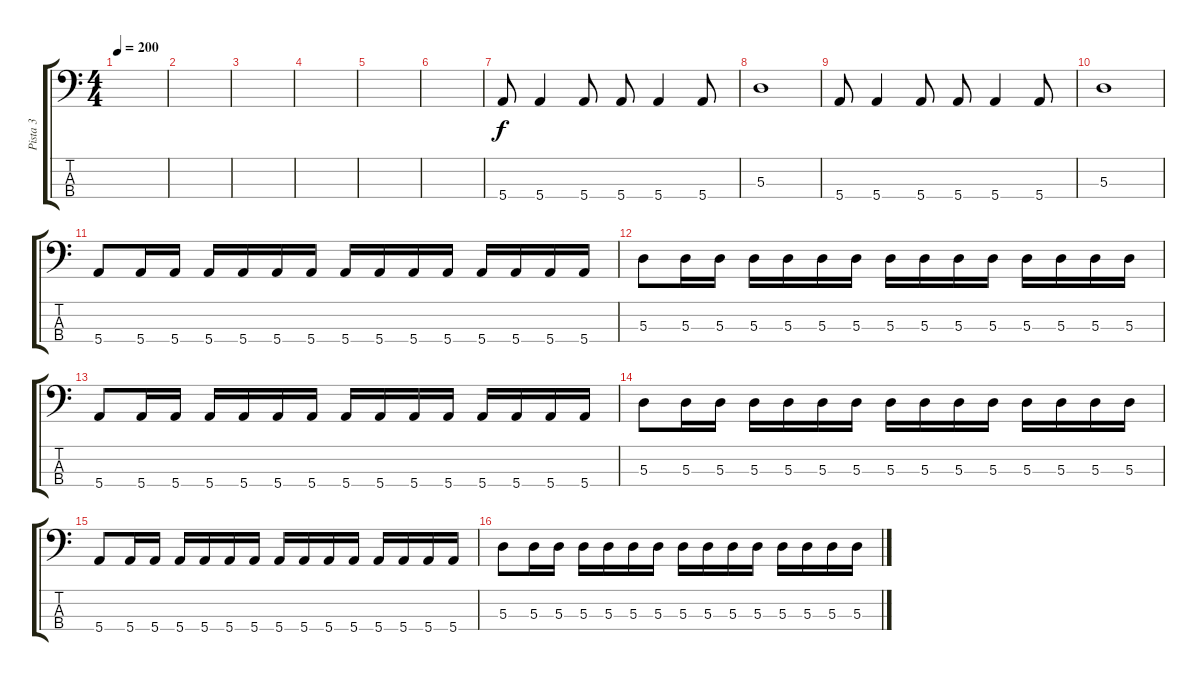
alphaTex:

\track ("Pista 3" "Pista 3") {instrument electricbassfinger}
\staff {score tabs}
\tuning (G2 D2 A1 E1) {hide}
\ts (4 4)
\tempo 200
\clef f4
\ks c
|
|
|
|
|
|
5.4.8 5.4.4 5.4.8 5.4.8 5.4.4 5.4.8 |
5.3.1 |
5.4.8 5.4.4 5.4.8 5.4.8 5.4.4 5.4.8 |
5.3.1 |
5.4.8 5.4.16 5.4.16 5.4.16 5.4.16 5.4.16 5.4.16 5.4.16 5.4.16 5.4.16 5.4.16 5.4.16 5.4.16 5.4.16 5.4.16 |
5.3.8 5.3.16 5.3.16 5.3.16 5.3.16 5.3.16 5.3.16 5.3.16 5.3.16 5.3.16 5.3.16 5.3.16 5.3.16 5.3.16 5.3.16 |
5.4.8 5.4.16 5.4.16 5.4.16 5.4.16 5.4.16 5.4.16 5.4.16 5.4.16 5.4.16 5.4.16 5.4.16 5.4.16 5.4.16 5.4.16 |
5.3.8 5.3.16 5.3.16 5.3.16 5.3.16 5.3.16 5.3.16 5.3.16 5.3.16 5.3.16 5.3.16 5.3.16 5.3.16 5.3.16 5.3.16 |
5.4.8 5.4.16 5.4.16 5.4.16 5.4.16 5.4.16 5.4.16 5.4.16 5.4.16 5.4.16 5.4.16 5.4.16 5.4.16 5.4.16 5.4.16 |
5.3.8 5.3.16 5.3.16 5.3.16 5.3.16 5.3.16 5.3.16 5.3.16 5.3.16 5.3.16 5.3.16 5.3.16 5.3.16 5.3.16 5.3.16
